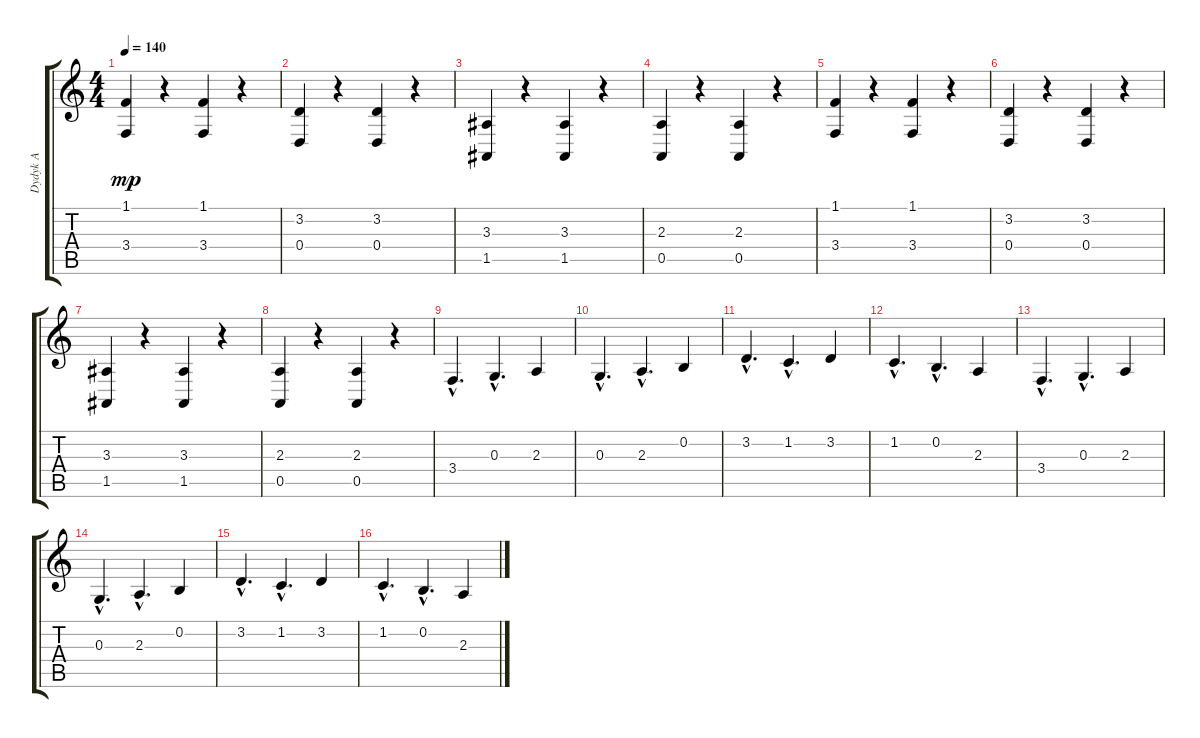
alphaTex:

\track ("Dydyk A" "Dydyk A") {instrument cello}
\staff {score tabs}
\tuning (E4 B3 G3 D3 A2 E2) {hide}
\ts (4 4)
\tempo 140
\clef g2
\ks c
(1.1 3.4).4{dy mp} r.4 (1.1 3.4).4 r.4 |
(3.2 0.4).4 r.4 (3.2 0.4).4 r.4 |
(3.3 1.5).4 r.4 (3.3 1.5).4 r.4 |
(2.3 0.5).4 r.4 (2.3 0.5).4 r.4 |
(1.1 3.4).4 r.4 (1.1 3.4).4 r.4 |
(3.2 0.4).4 r.4 (3.2 0.4).4 r.4 |
(3.3 1.5).4 r.4 (3.3 1.5).4 r.4 |
(2.3 0.5).4 r.4 (2.3 0.5).4 r.4 |
3.4{hac}.4{d} 0.3{hac}.4{d} 2.3.4 |
0.3{hac}.4{d} 2.3{hac}.4{d} 0.2.4 |
3.2{hac}.4{d} 1.2{hac}.4{d} 3.2.4 |
1.2{hac}.4{d} 0.2{hac}.4{d} 2.3.4 |
3.4{hac}.4{d} 0.3{hac}.4{d} 2.3.4 |
0.3{hac}.4{d} 2.3{hac}.4{d} 0.2.4 |
3.2{hac}.4{d} 1.2{hac}.4{d} 3.2.4 |
1.2{hac}.4{d} 0.2{hac}.4{d} 2.3.4
